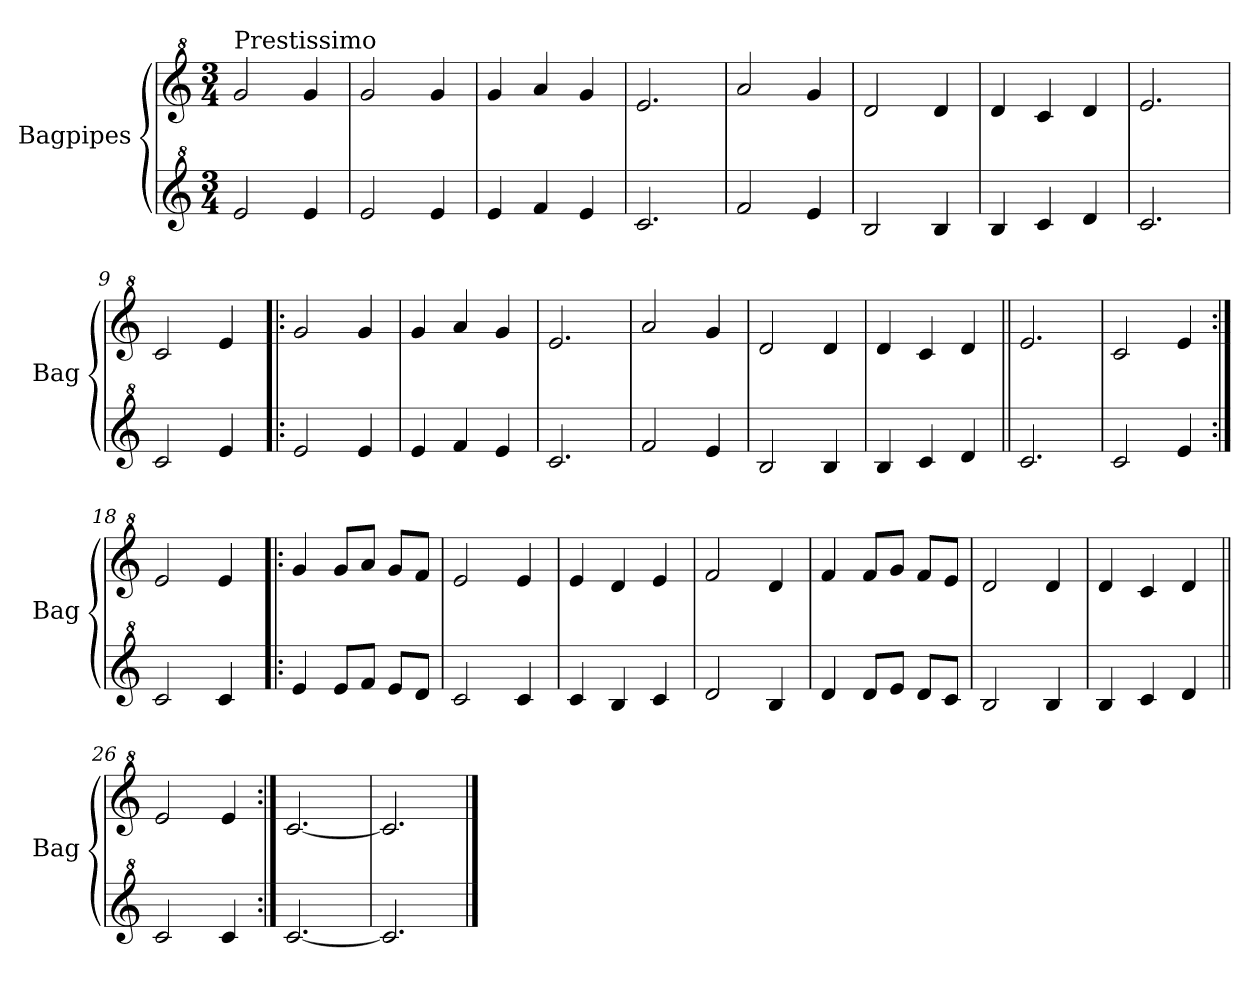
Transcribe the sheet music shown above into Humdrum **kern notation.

**kern	**kern
*part2	*part1
*staff2	*staff1
*I"Bagpipes	*I"Bagpipes
*I'Bag	*I'Bag
*clefG^2	*clefG^2
*k[]	*k[]
*C:	*C:
*M3/4	*M3/4
=1	=1
!	!LO:TX:a:t=Prestissimo
2ee/	2gg/
4ee/	4gg/
=2	=2
2ee/	2gg/
4ee/	4gg/
=3	=3
4ee/	4gg/
4ff/	4aa/
4ee/	4gg/
=4	=4
2.cc/	2.ee/
=5	=5
2ff/	2aa/
4ee/	4gg/
=6	=6
2b/	2dd/
4b/	4dd/
=7	=7
4b/	4dd/
4cc/	4cc/
4dd/	4dd/
=8	=8
2.cc/	2.ee/
=9	=9
2cc/	2cc/
4ee/	4ee/
=10!|:	=10!|:
2ee/	2gg/
4ee/	4gg/
=11	=11
4ee/	4gg/
4ff/	4aa/
4ee/	4gg/
=12	=12
2.cc/	2.ee/
=13	=13
2ff/	2aa/
4ee/	4gg/
=14	=14
2b/	2dd/
4b/	4dd/
=15	=15
4b/	4dd/
4cc/	4cc/
4dd/	4dd/
!!LO:LB:g=z
=16||	=16||
2.cc/	2.ee/
=17	=17
2cc/	2cc/
4ee/	4ee/
=18:|!	=18:|!
2cc/	2ee/
4cc/	4ee/
=19!|:	=19!|:
4ee/	4gg/
8ee/L	8gg/L
8ff/J	8aa/J
8ee/L	8gg/L
8dd/J	8ff/J
=20	=20
2cc/	2ee/
4cc/	4ee/
=21	=21
4cc/	4ee/
4b/	4dd/
4cc/	4ee/
=22	=22
2dd/	2ff/
4b/	4dd/
=23	=23
4dd/	4ff/
8dd/L	8ff/L
8ee/J	8gg/J
8dd/L	8ff/L
8cc/J	8ee/J
=24	=24
2b/	2dd/
4b/	4dd/
=25	=25
4b/	4dd/
4cc/	4cc/
4dd/	4dd/
=26||	=26||
2cc/	2ee/
4cc/	4ee/
=27:|!	=27:|!
[2.cc/	[2.cc/
=28	=28
2.cc/]	2.cc/]
==	==
*-	*-
